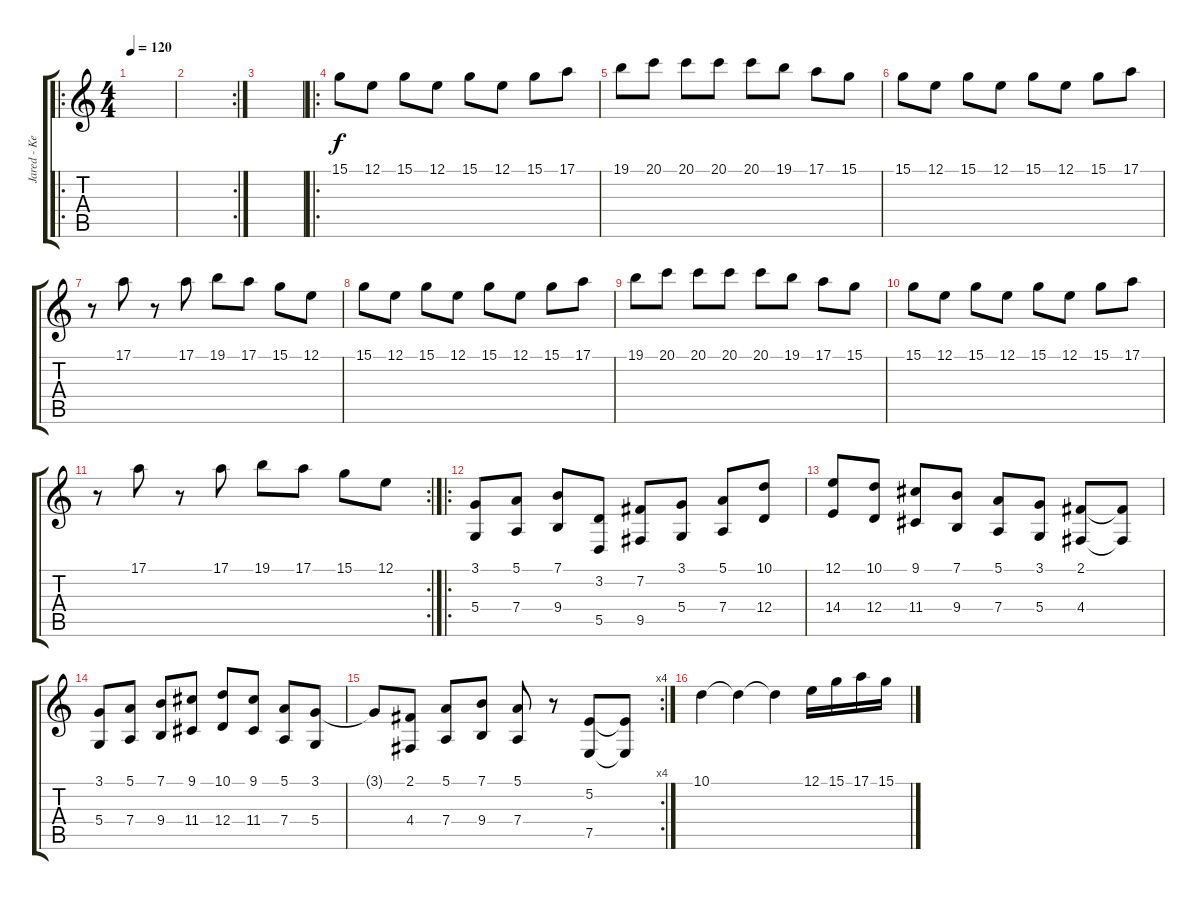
\track ("Jared - Keys" "Jared - Ke") {instrument stringensemble2}
\staff {score tabs}
\tuning (E4 B3 G3 D3 A2 E2) {hide}
\ro
\ts (4 4)
\tempo 120
\clef g2
\ks c
|
\rc 2
|
|
\ro
15.1.8 12.1.8 15.1.8 12.1.8 15.1.8 12.1.8 15.1.8 17.1.8 |
19.1.8 20.1.8 20.1.8 20.1.8 20.1.8 19.1.8 17.1.8 15.1.8 |
15.1.8 12.1.8 15.1.8 12.1.8 15.1.8 12.1.8 15.1.8 17.1.8 |
r.8 17.1.8 r.8 17.1.8 19.1.8 17.1.8 15.1.8 12.1.8 |
15.1.8 12.1.8 15.1.8 12.1.8 15.1.8 12.1.8 15.1.8 17.1.8 |
19.1.8 20.1.8 20.1.8 20.1.8 20.1.8 19.1.8 17.1.8 15.1.8 |
15.1.8 12.1.8 15.1.8 12.1.8 15.1.8 12.1.8 15.1.8 17.1.8 |
\rc 2
r.8 17.1.8 r.8 17.1.8 19.1.8 17.1.8 15.1.8 12.1.8 |
\ro
(3.1 5.4).8{volume 9 instrument stringensemble1} (5.1 7.4).8 (7.1 9.4).8 (3.2 5.5).8 (7.2 9.5).8 (3.1 5.4).8 (5.1 7.4).8 (10.1 12.4).8 |
(12.1 14.4).8 (10.1 12.4).8 (9.1 11.4).8 (7.1 9.4).8 (5.1 7.4).8 (3.1 5.4).8 (2.1 4.4).8 (2.1{t} 4.4{t}).8 |
(3.1 5.4).8 (5.1 7.4).8 (7.1 9.4).8 (9.1 11.4).8 (10.1 12.4).8 (9.1 11.4).8 (5.1 7.4).8 (3.1 5.4).8 |
\rc 4
3.1{t}.8 (2.1 4.4).8 (5.1 7.4).8 (7.1 9.4).8 (5.1 7.4).8 r.8 (5.2 7.5).8 (5.2{t} 7.5{t}).8 |
10.1.4 10.1{t}.4 10.1{t}.4 12.1.16 15.1.16 17.1.16 15.1.16
